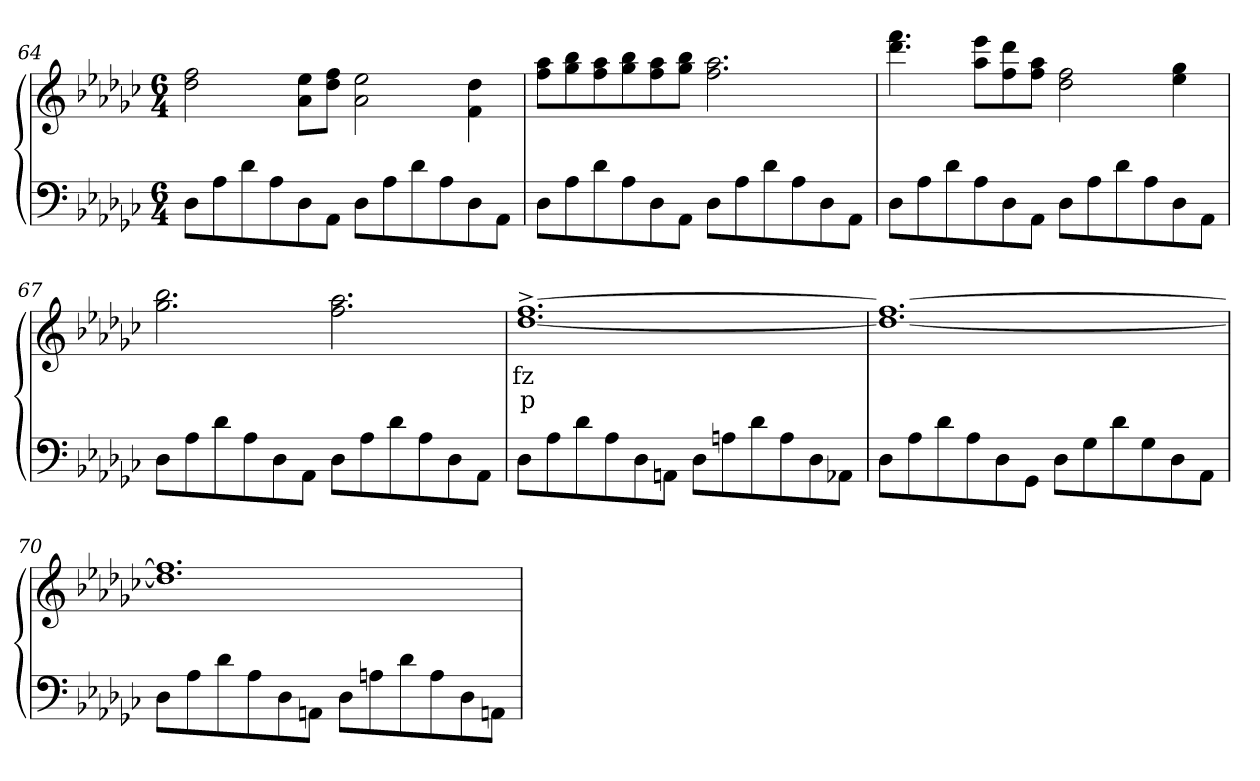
**kern	**kern	**text	**text
*part2	*part1	*part1	*part1
*staff2	*staff1	*staff1	*staff1
*clefF4	*clefG2	*	*
*k[b-e-a-d-g-c-]	*k[b-e-a-d-g-c-]	*	*
*M6/4	*M6/4	*	*
=64	=64	=64	=64
8D-L	2ff 2dd-	.	.
8A-	.	.	.
8d-	.	.	.
8A-	.	.	.
8D-	8ee- 8a-L	.	.
8AA-J	8ff 8dd-J	.	.
8D-L	2ee- 2a-	.	.
8A-	.	.	.
8d-	.	.	.
8A-	.	.	.
8D-	4dd-\ 4f\	.	.
8AA-J	.	.	.
=65	=65	=65	=65
8D-L	8aa- 8ffL	.	.
8A-	8bb- 8gg-	.	.
8d-	8aa- 8ff	.	.
8A-	8bb- 8gg-	.	.
8D-	8aa- 8ff	.	.
8AA-J	8bb- 8gg-J	.	.
8D-L	2.aa- 2.ff	.	.
8A-	.	.	.
8d-	.	.	.
8A-	.	.	.
8D-	.	.	.
8AA-J	.	.	.
=66	=66	=66	=66
8D-L	4.fff 4.ddd-	.	.
8A-	.	.	.
8d-	.	.	.
8A-	8eee- 8aa-L	.	.
8D-	8ddd- 8ff	.	.
8AA-J	8aa- 8ffJ	.	.
8D-L	2ff 2dd-	.	.
8A-	.	.	.
8d-	.	.	.
8A-	.	.	.
8D-	4gg- 4ee-	.	.
8AA-J	.	.	.
=67	=67	=67	=67
8D-L	2.bb- 2.gg-	.	.
8A-	.	.	.
8d-	.	.	.
8A-	.	.	.
8D-	.	.	.
8AA-J	.	.	.
8D-L	2.aa- 2.ff	.	.
8A-	.	.	.
8d-	.	.	.
8A-	.	.	.
8D-	.	.	.
8AA-J	.	.	.
=68	=68	=68	=68
8D-L	[1.ff^> [1.dd-^>	fz	p
8A-	.	.	.
8d-	.	.	.
8A-	.	.	.
8D-	.	.	.
8AAnJ	.	.	.
8D-L	.	.	.
8An	.	.	.
8d-	.	.	.
8A	.	.	.
8D-	.	.	.
8AA-XJ	.	.	.
=69	=69	=69	=69
8D-L	1.ff_ 1.dd-_	.	.
8A-	.	.	.
8d-	.	.	.
8A-	.	.	.
8D-	.	.	.
8GG-J	.	.	.
8D-L	.	.	.
8G-	.	.	.
8d-	.	.	.
8G-	.	.	.
8D-	.	.	.
8AA-J	.	.	.
=70	=70	=70	=70
8D-L	1.ff] 1.dd-]	.	.
8A-	.	.	.
8d-	.	.	.
8A-	.	.	.
8D-	.	.	.
8AAnJ	.	.	.
8D-L	.	.	.
8An	.	.	.
8d-	.	.	.
8A	.	.	.
8D-	.	.	.
8AAnJ	.	.	.
=	=	=	=
*-	*-	*-	*-
